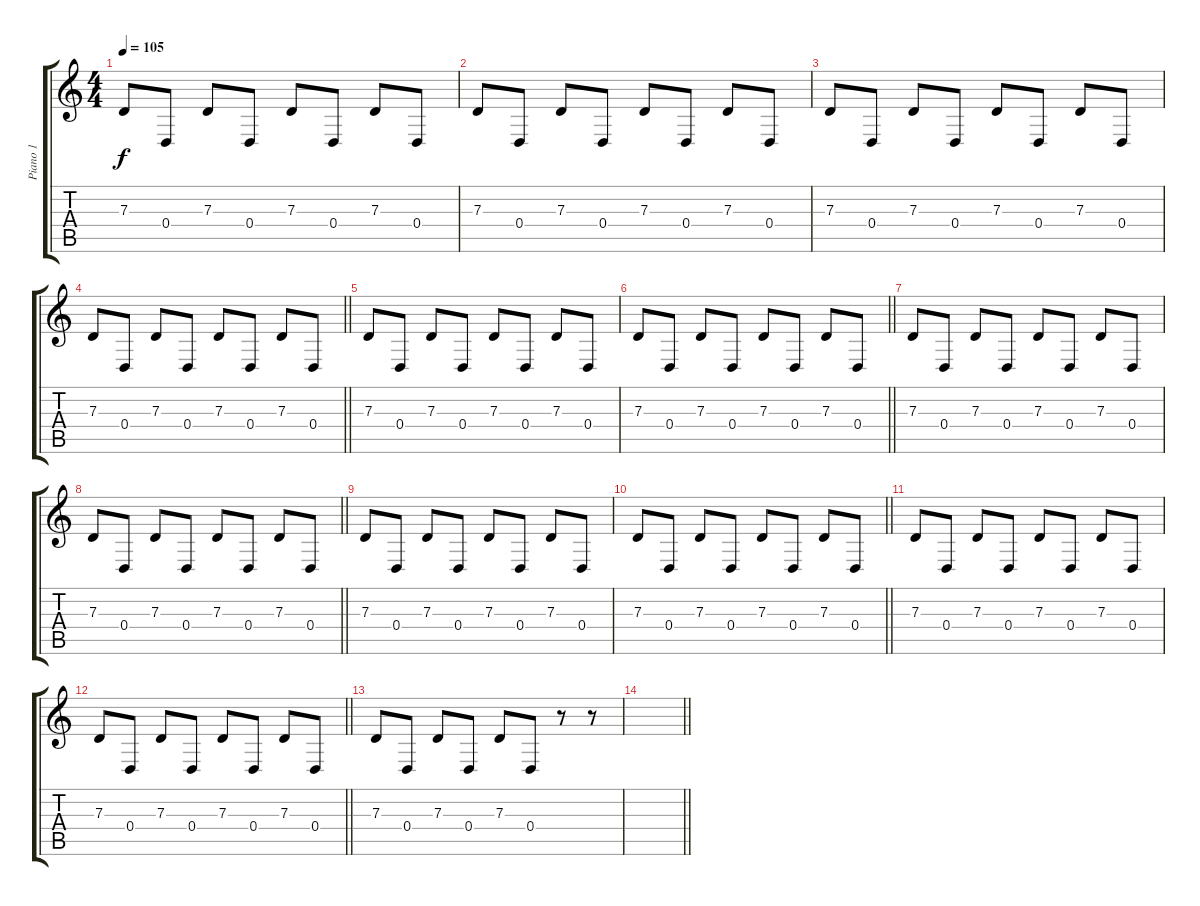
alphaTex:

\track ("Piano 1" "Piano 1") {instrument acousticgrandpiano}
\staff {score tabs}
\tuning (E4 B3 G3 D3 A2 E2) {hide}
\ts (4 4)
\tempo 105
\clef g2
\ks c
7.3.8{dy f} 0.4.8 7.3.8 0.4.8 7.3.8 0.4.8 7.3.8 0.4.8 |
7.3.8 0.4.8 7.3.8 0.4.8 7.3.8 0.4.8 7.3.8 0.4.8 |
7.3.8 0.4.8 7.3.8 0.4.8 7.3.8 0.4.8 7.3.8 0.4.8 |
\barLineRight lightlight
7.3.8 0.4.8 7.3.8 0.4.8 7.3.8 0.4.8 7.3.8 0.4.8 |
7.3.8 0.4.8 7.3.8 0.4.8 7.3.8 0.4.8 7.3.8 0.4.8 |
\barLineRight lightlight
7.3.8 0.4.8 7.3.8 0.4.8 7.3.8 0.4.8 7.3.8 0.4.8 |
7.3.8 0.4.8 7.3.8 0.4.8 7.3.8 0.4.8 7.3.8 0.4.8 |
\barLineRight lightlight
7.3.8 0.4.8 7.3.8 0.4.8 7.3.8 0.4.8 7.3.8 0.4.8 |
7.3.8 0.4.8 7.3.8 0.4.8 7.3.8 0.4.8 7.3.8 0.4.8 |
\barLineRight lightlight
7.3.8 0.4.8 7.3.8 0.4.8 7.3.8 0.4.8 7.3.8 0.4.8 |
7.3.8 0.4.8 7.3.8 0.4.8 7.3.8 0.4.8 7.3.8 0.4.8 |
\barLineRight lightlight
7.3.8 0.4.8 7.3.8 0.4.8 7.3.8 0.4.8 7.3.8 0.4.8 |
7.3.8 0.4.8 7.3.8 0.4.8 7.3.8 0.4.8 r.8 r.8 |
\barLineRight lightlight
